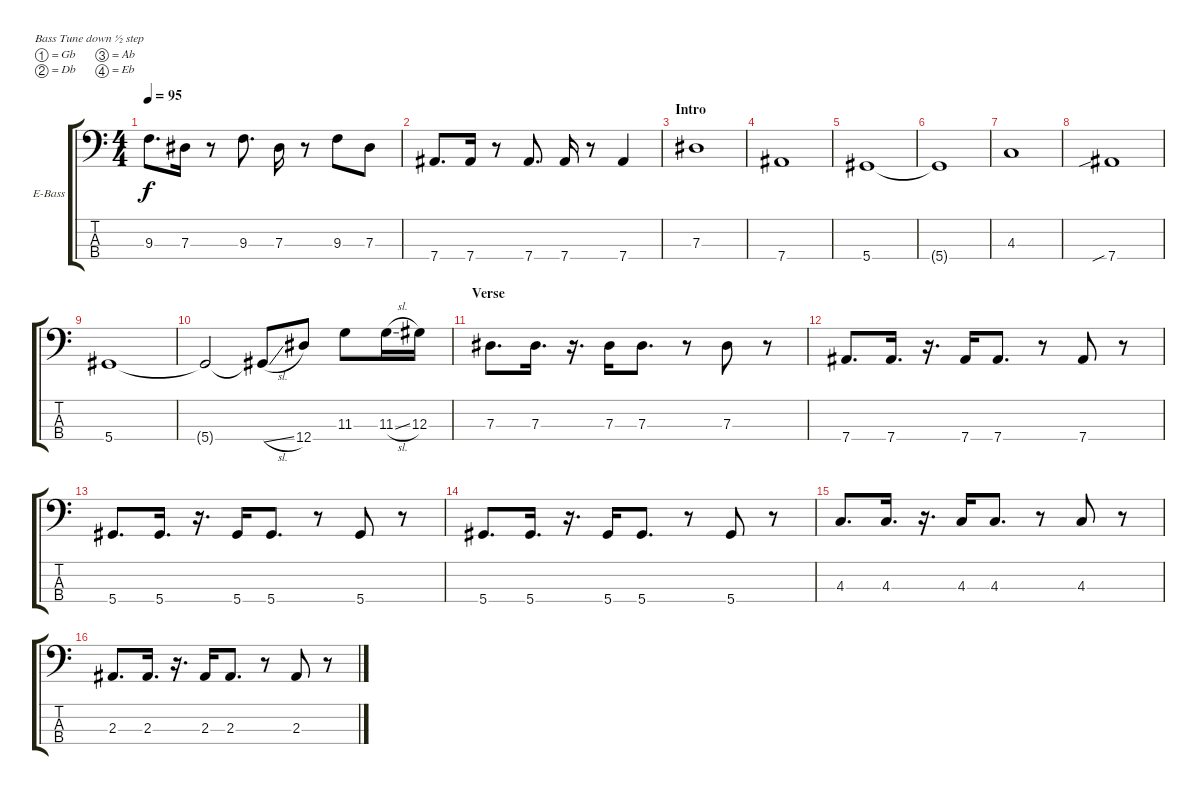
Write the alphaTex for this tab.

\defaultSystemsLayout 4
\bracketExtendMode groupsimilarinstruments
\firstSystemTrackNameOrientation horizontal
\otherSystemsTrackNameOrientation horizontal
\track ("Bass [Ryota]" "E-Bass") {instrument electricbassfinger}
\staff {score tabs}
\tuning (Gb2 Db2 Ab1 Eb1)
\ts (4 4)
\tempo 95
\clef f4
\ks c
9.3.8{d dy f} 7.3.16 r.8 9.3.8{d} 7.3.16 r.8 9.3.8 7.3.8 |
7.4.8{d} 7.4.16 r.8 7.4.8{d} 7.4.16 r.8 7.4.4 |
\section ("" "Intro")
7.3.1 |
7.4.1 |
5.4.1 |
5.4{t}.1 |
4.3.1 |
7.4{sib}.1 |
5.4.1 |
5.4{t}.2 5.4{sl t}.8 12.4.8 11.3.8 11.3{sl}.16 12.3.16 |
\section ("" "Verse")
7.3.8{d} 7.3.16{d} r.16{d} 7.3.16 7.3.8{d} r.8 7.3.8 r.8 |
7.4.8{d} 7.4.16{d} r.16{d} 7.4.16 7.4.8{d} r.8 7.4.8 r.8 |
5.4.8{d} 5.4.16{d} r.16{d} 5.4.16 5.4.8{d} r.8 5.4.8 r.8 |
5.4.8{d} 5.4.16{d} r.16{d} 5.4.16 5.4.8{d} r.8 5.4.8 r.8 |
4.3.8{d} 4.3.16{d} r.16{d} 4.3.16 4.3.8{d} r.8 4.3.8 r.8 |
2.3.8{d} 2.3.16{d} r.16{d} 2.3.16 2.3.8{d} r.8 2.3.8 r.8
